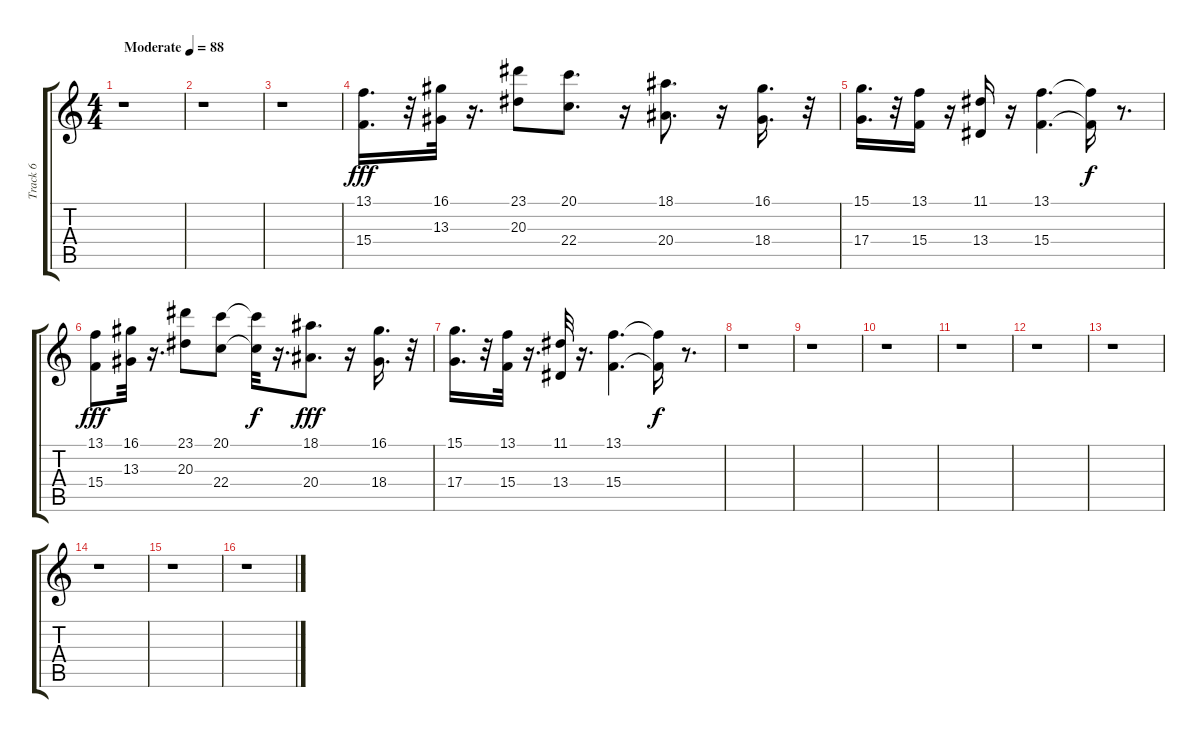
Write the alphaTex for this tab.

\track ("Track 6" "Track 6") {instrument musicbox}
\staff {score tabs}
\tuning (E4 B3 G3 D3 A2 E2) {hide}
\ts (4 4)
\tempo (88 "Moderate")
\clef g2
\ks c
r.1{dy fff instrument musicbox} |
r.1 |
r.1 |
(13.1 15.4).16{d balance 2} r.32 (16.1 13.3).32 r.16{d} (23.1 20.3).8 (20.1 22.4).8{d} r.16 (18.1 20.4).8{d} r.16 (16.1 18.4).16{d} r.32 |
(15.1 17.4).16{d} r.32 (13.1 15.4).16 r.16 (11.1 13.4).16 r.16 (13.1 15.4).4{d} (13.1{t} 15.4{t}).16{dy f} r.8{d} |
(13.1 15.4).8{dy fff} (16.1 13.3).32 r.16{d} (23.1 20.3).8 (20.1 22.4).8 (20.1{t} 22.4{t}).32{dy f} r.16{d} (18.1 20.4).8{d dy fff} r.16 (16.1 18.4).16{d} r.32 |
(15.1 17.4).16{d} r.32 (13.1 15.4).32 r.16{d} (11.1 13.4).32 r.16{d} (13.1 15.4).4{d} (13.1{t} 15.4{t}).16{dy f} r.8{d} |
r.1 |
r.1 |
r.1 |
r.1 |
r.1 |
r.1 |
r.1 |
r.1 |
r.1
